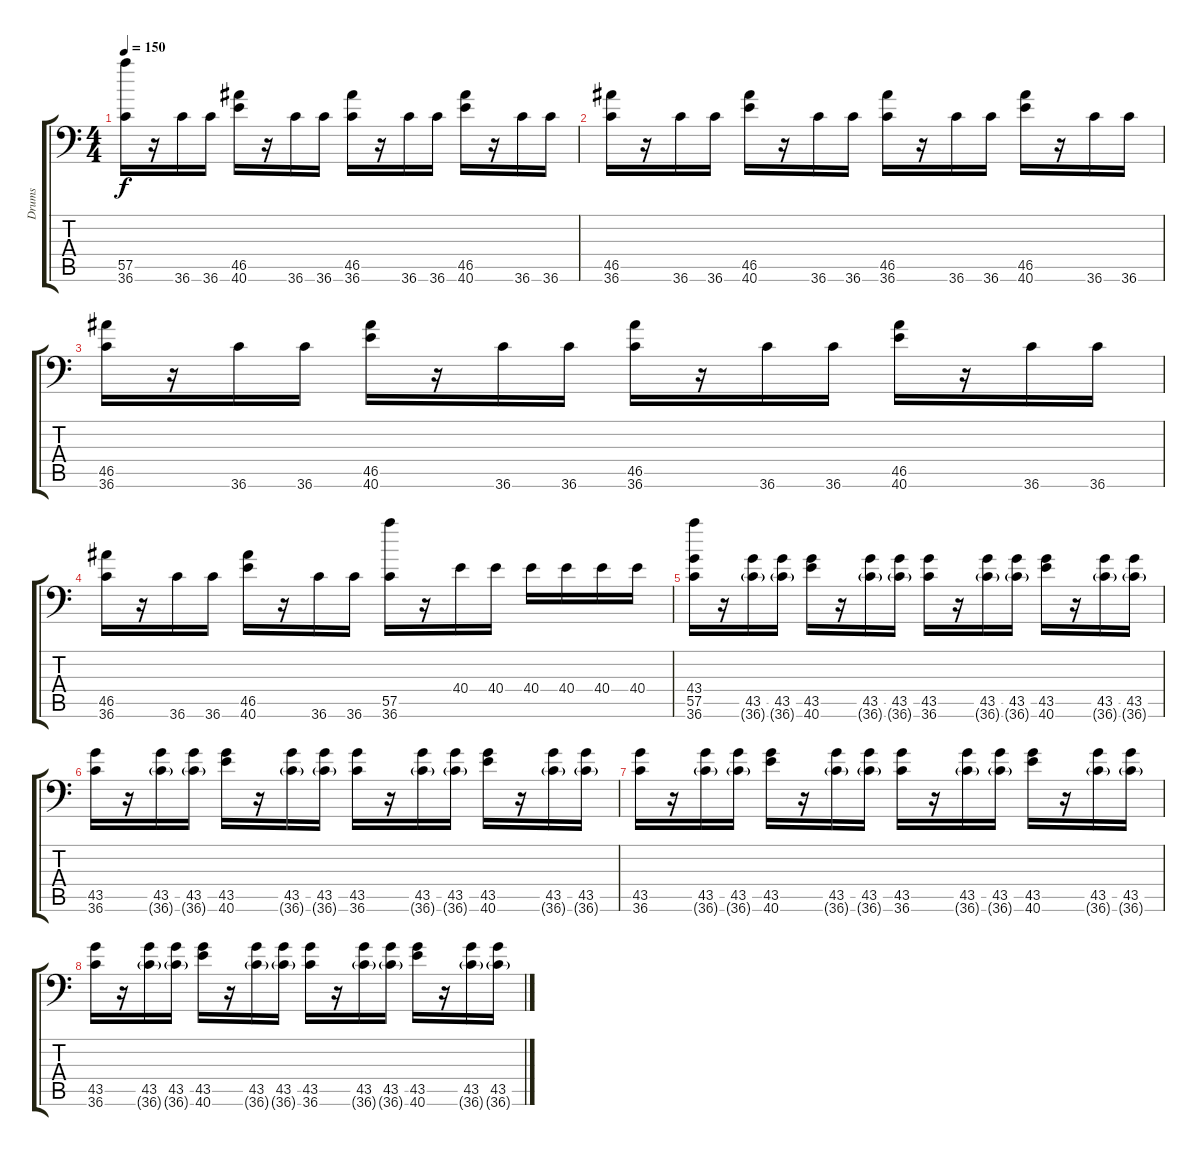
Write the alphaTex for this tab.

\track ("Drums" "Drums") {instrument acousticgrandpiano}
\staff {score tabs}
\tuning (C-1 C-1 C-1 C-1 C-1 C-1) {hide}
\ts (4 4)
\tempo 150
\clef f4
\ks c
(57.5 36.6).16{dy f} r.16 36.6.16 36.6.16 (46.5 40.6).16 r.16 36.6.16 36.6.16 (46.5 36.6).16 r.16 36.6.16 36.6.16 (46.5 40.6).16 r.16 36.6.16 36.6.16 |
(46.5 36.6).16 r.16 36.6.16 36.6.16 (46.5 40.6).16 r.16 36.6.16 36.6.16 (46.5 36.6).16 r.16 36.6.16 36.6.16 (46.5 40.6).16 r.16 36.6.16 36.6.16 |
(46.5 36.6).16 r.16 36.6.16 36.6.16 (46.5 40.6).16 r.16 36.6.16 36.6.16 (46.5 36.6).16 r.16 36.6.16 36.6.16 (46.5 40.6).16 r.16 36.6.16 36.6.16 |
(46.5 36.6).16 r.16 36.6.16 36.6.16 (46.5 40.6).16 r.16 36.6.16 36.6.16 (57.5 36.6).16 r.16 40.4.16 40.4.16 40.4.16 40.4.16 40.4.16 40.4.16 |
(43.4 57.5 36.6).16 r.16 (43.5 36.6{g}).16 (43.5 36.6{g}).16 (43.5 40.6).16 r.16 (43.5 36.6{g}).16 (43.5 36.6{g}).16 (43.5 36.6).16 r.16 (43.5 36.6{g}).16 (43.5 36.6{g}).16 (43.5 40.6).16 r.16 (43.5 36.6{g}).16 (43.5 36.6{g}).16 |
(43.5 36.6).16 r.16 (43.5 36.6{g}).16 (43.5 36.6{g}).16 (43.5 40.6).16 r.16 (43.5 36.6{g}).16 (43.5 36.6{g}).16 (43.5 36.6).16 r.16 (43.5 36.6{g}).16 (43.5 36.6{g}).16 (43.5 40.6).16 r.16 (43.5 36.6{g}).16 (43.5 36.6{g}).16 |
(43.5 36.6).16 r.16 (43.5 36.6{g}).16 (43.5 36.6{g}).16 (43.5 40.6).16 r.16 (43.5 36.6{g}).16 (43.5 36.6{g}).16 (43.5 36.6).16 r.16 (43.5 36.6{g}).16 (43.5 36.6{g}).16 (43.5 40.6).16 r.16 (43.5 36.6{g}).16 (43.5 36.6{g}).16 |
(43.5 36.6).16 r.16 (43.5 36.6{g}).16 (43.5 36.6{g}).16 (43.5 40.6).16 r.16 (43.5 36.6{g}).16 (43.5 36.6{g}).16 (43.5 36.6).16 r.16 (43.5 36.6{g}).16 (43.5 36.6{g}).16 (43.5 40.6).16 r.16 (43.5 36.6{g}).16 (43.5 36.6{g}).16
